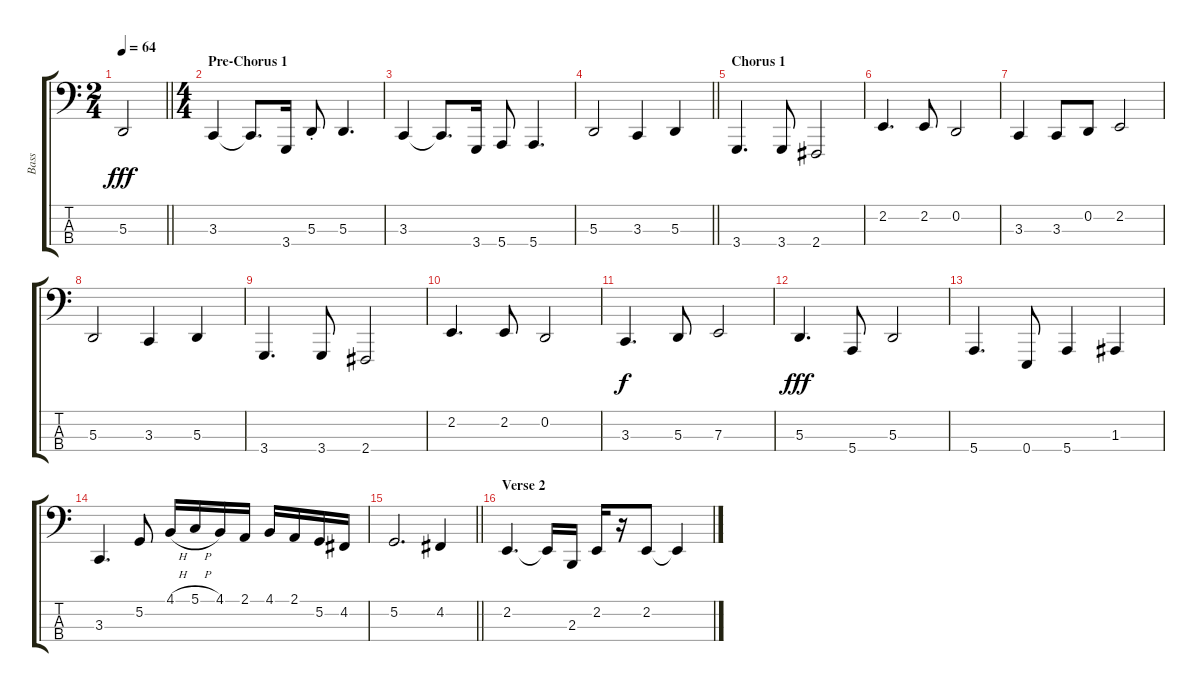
\track ("Bass" "Bass") {instrument choiraahs}
\staff {score tabs}
\tuning (G2 D2 A1 E1) {hide}
\ts (2 4)
\tempo 64
\clef f4
\barLineRight lightlight
\ks c
5.3{t}.2{dy fff} |
\ts (4 4)
\section ("" "Pre-Chorus 1")
3.3.4 3.3{t}.8{d} 3.4.16 5.3{st}.8 5.3.4{d} |
3.3.4 3.3{t}.8{d} 3.4.16 5.4.8 5.4.4{d} |
\barLineRight lightlight
5.3.2 3.3.4 5.3.4 |
\section ("" "Chorus 1")
3.4.4{d} 3.4.8 2.4.2 |
2.2.4{d} 2.2.8 0.2.2 |
3.3.4 3.3.8 0.2.8 2.2.2 |
5.3.2 3.3.4 5.3.4 |
3.4.4{d} 3.4.8 2.4.2 |
2.2.4{d} 2.2.8 0.2.2 |
3.3.4{d dy f} 5.3.8 7.3.2 |
5.3.4{d dy fff} 5.4.8 5.3.2 |
5.4.4{d} 0.4.8 5.4.4 1.3.4 |
3.3.4{d} 5.2.8 4.1{h}.16 5.1{h}.16 4.1.16 2.1.16 4.1.16 2.1.16 5.2.16 4.2.16 |
\barLineRight lightlight
5.2.2{d} 4.2.4 |
\section ("" "Verse 2")
2.2.4{d} 2.2{t}.16 2.3.16 2.2.16 r.16 2.2.8 2.2{t}.4
